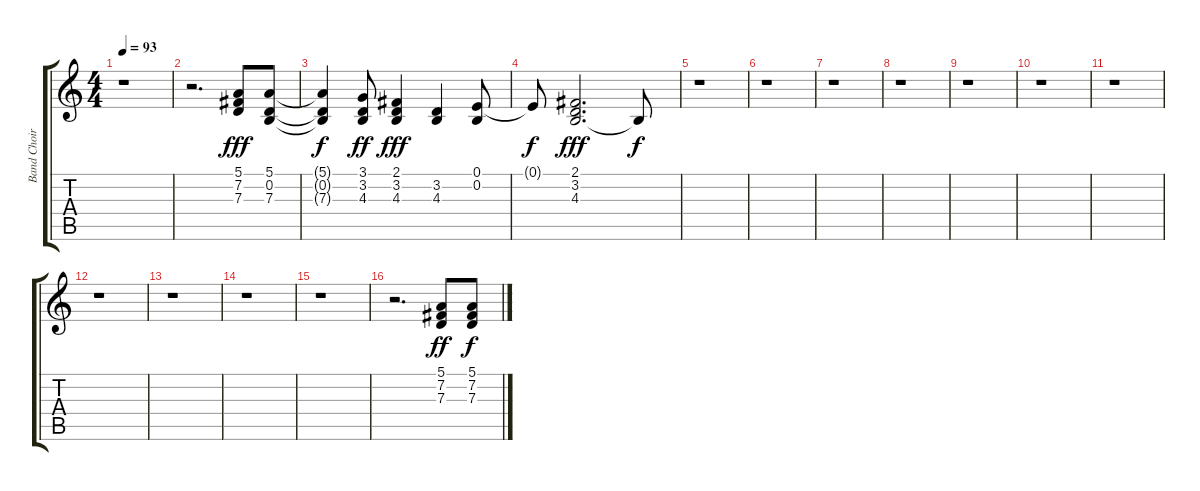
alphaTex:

\track ("Band Choir" "Band Choir") {instrument voiceoohs}
\staff {score tabs}
\tuning (E4 B3 G3 D3 A2 E2) {hide}
\ts (4 4)
\tempo 93
\clef g2
\ks c
r.1{dy fff} |
r.2{d} (5.1 7.2 7.3).8 (5.1 0.2 7.3).8 |
(5.1{t} 0.2{t} 7.3{t}).4{dy f} (3.1 3.2 4.3).8{dy ff} (2.1 3.2 4.3).4{dy fff} (3.2 4.3).4 (0.1 0.2).8 |
0.1{t}.8{dy f} (2.1 3.2 4.3).2{d dy fff} 4.3{t}.8{dy f} |
r.1 |
r.1 |
r.1 |
r.1 |
r.1 |
r.1 |
r.1 |
r.1 |
r.1 |
r.1 |
r.1 |
r.2{d} (5.1 7.2 7.3).8{dy ff} (5.1 7.2 7.3).8{dy f}
